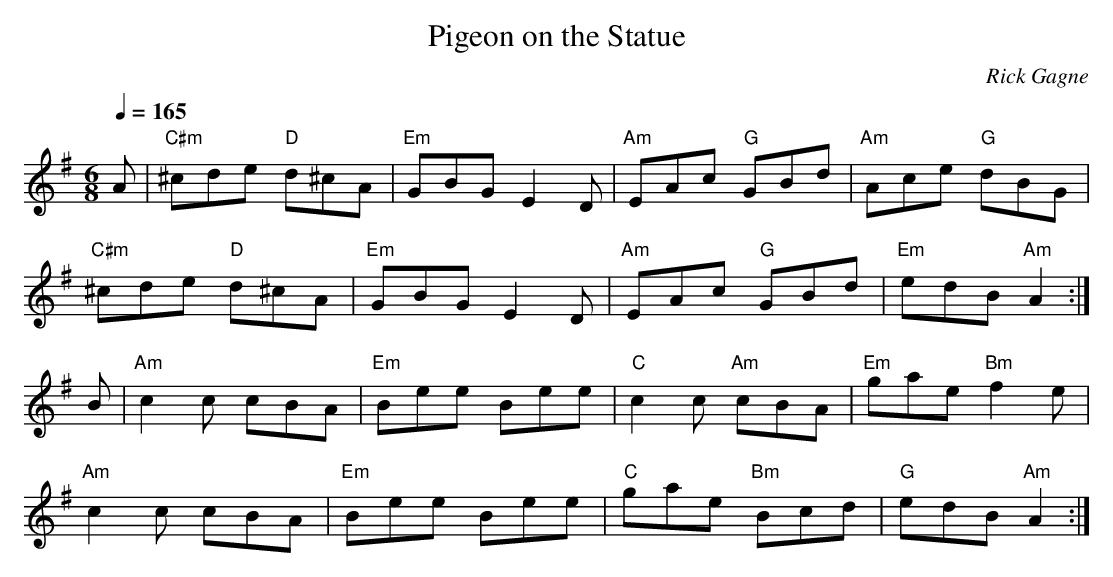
X:1
T: Pigeon on the Statue
C: Rick Gagne
M: 6/8
Q: 1/4=165
K: Ador
A | "C#m"^cde "D"d^cA | "Em"GBG E2D | "Am"EAc "G"GBd | "Am"Ace "G"dBG |
"C#m"^cde "D"d^cA | "Em"GBG E2D | "Am"EAc "G"GBd | "Em"edB "Am"A2 :|
B | "Am"c2c cBA | "Em"Bee Bee | "C"c2c "Am"cBA | "Em"gae "Bm"f2e |
"Am"c2c cBA | "Em"Bee Bee | "C"gae "Bm"Bcd | "G"edB "Am"A2 :|
